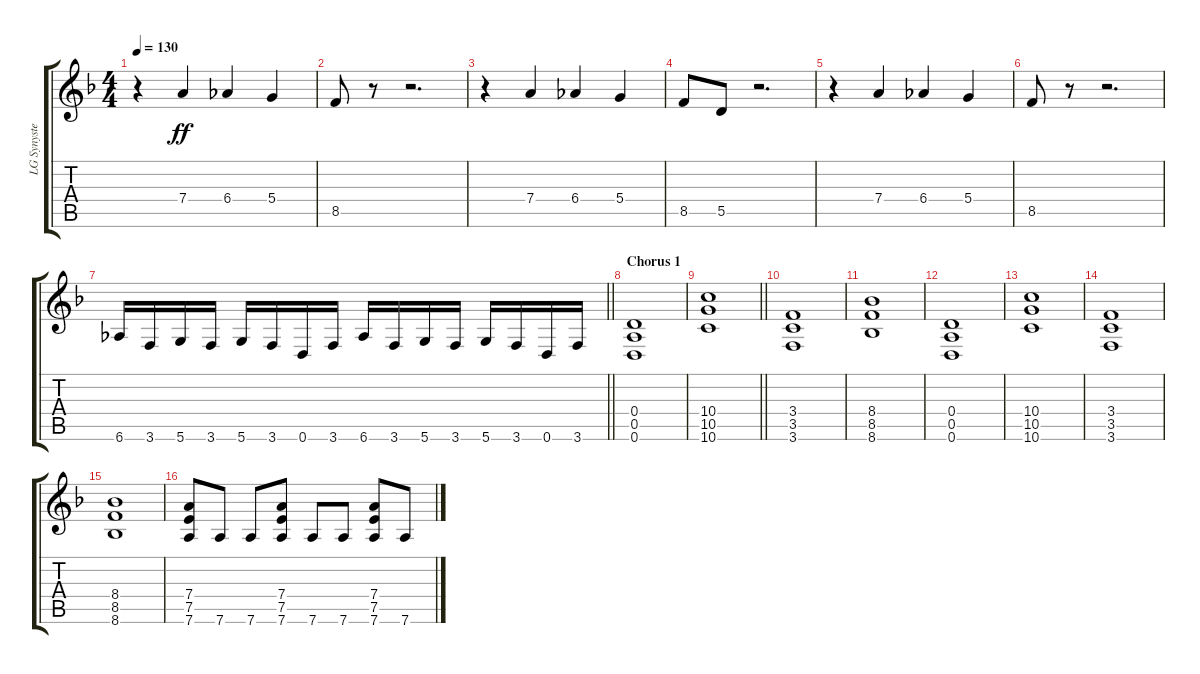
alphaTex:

\track ("LG Synyster Gates" "LG Synyste") {instrument distortionguitar}
\staff {score tabs}
\tuning (E4 B3 G3 D3 A2 D2) {hide}
\ts (4 4)
\tempo 130
\clef g2
\ks dminor
r.4{dy ff} 7.4.4 6.4.4 5.4.4 |
8.5.8 r.8 r.2{d} |
r.4 7.4.4 6.4.4 5.4.4 |
8.5.8 5.5.8 r.2{d} |
r.4 7.4.4 6.4.4 5.4.4 |
8.5.8 r.8 r.2{d} |
\barLineRight lightlight
6.6.16 3.6.16 5.6.16 3.6.16 5.6.16 3.6.16 0.6.16 3.6.16 6.6.16 3.6.16 5.6.16 3.6.16 5.6.16 3.6.16 0.6.16 3.6.16 |
\section ("" "Chorus 1")
(0.4 0.5 0.6).1 |
\barLineRight lightlight
(10.4 10.5 10.6).1 |
(3.4 3.5 3.6).1 |
(8.4 8.5 8.6).1 |
(0.4 0.5 0.6).1 |
(10.4 10.5 10.6).1 |
(3.4 3.5 3.6).1 |
(8.4 8.5 8.6).1 |
(7.4 7.5 7.6).8 7.6.8 7.6.8 (7.4 7.5 7.6).8 7.6.8 7.6.8 (7.4 7.5 7.6).8 7.6.8
